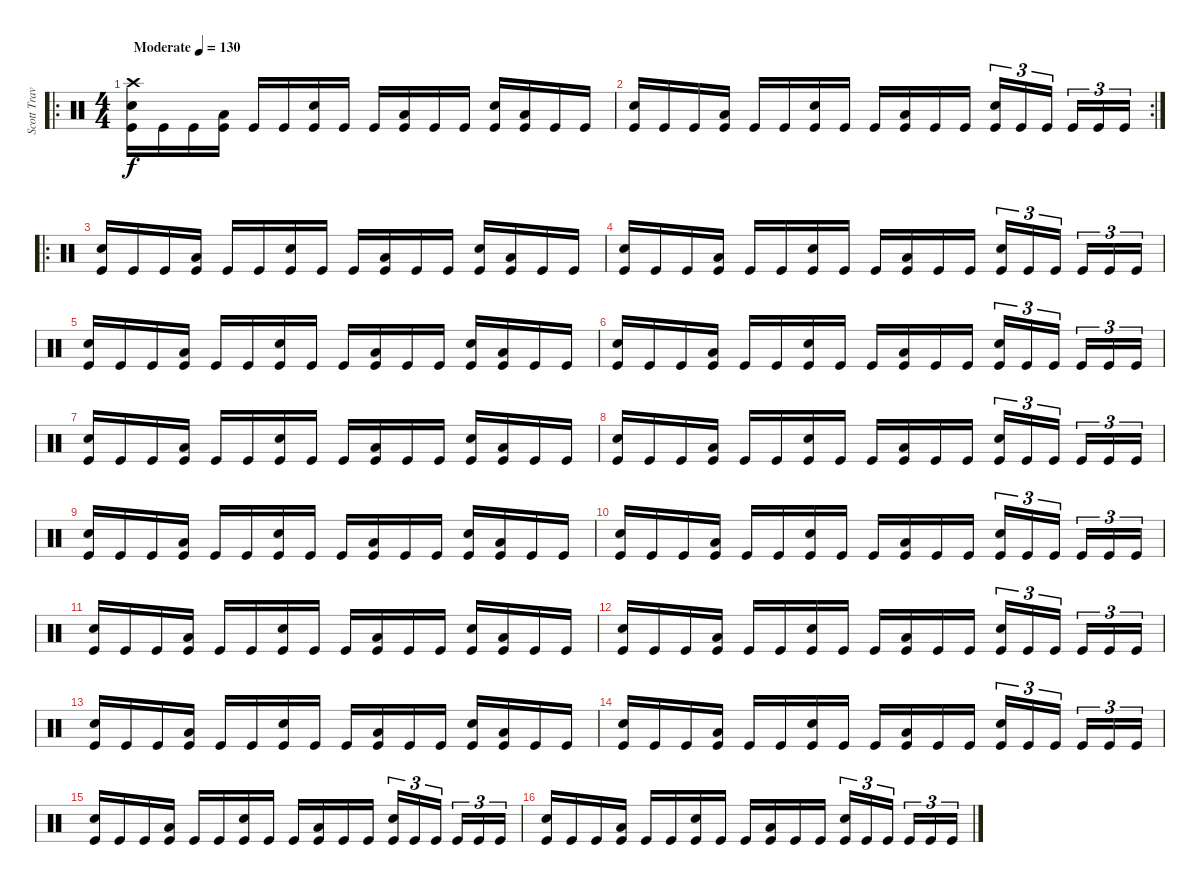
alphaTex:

\track ("Scott Travis (Drums)" "Scott Trav") {instrument percussion}
\staff {score}
\articulation defaults
\ro
\ts (4 4)
\tempo (130 "Moderate")
\clef neutral
\ks c
("Crash high (hit)" "Snare (hit) 2" "Kick (hit)").16{dy f} "Kick (hit)".16 "Kick (hit)".16 ("Low Floor Tom (hit)" "Kick (hit)").16 "Kick (hit)".16 "Kick (hit)".16 ("Snare (hit) 2" "Kick (hit)").16 "Kick (hit)".16 "Kick (hit)".16 ("Low Floor Tom (hit)" "Kick (hit)").16 "Kick (hit)".16 "Kick (hit)".16 ("Snare (hit) 2" "Kick (hit)").16 ("Low Floor Tom (hit)" "Kick (hit)").16 "Kick (hit)".16 "Kick (hit)".16 |
\rc 2
("Snare (hit) 2" "Kick (hit)").16 "Kick (hit)".16 "Kick (hit)".16 ("Low Floor Tom (hit)" "Kick (hit)").16 "Kick (hit)".16 "Kick (hit)".16 ("Snare (hit) 2" "Kick (hit)").16 "Kick (hit)".16 "Kick (hit)".16 ("Low Floor Tom (hit)" "Kick (hit)").16 "Kick (hit)".16 "Kick (hit)".16 ("Snare (hit) 2" "Kick (hit)").16{tu (3 2)} "Kick (hit)".16{tu (3 2)} "Kick (hit)".16{tu (3 2)} "Kick (hit)".16{tu (3 2)} "Kick (hit)".16{tu (3 2)} "Kick (hit)".16{tu (3 2)} |
\ro
("Snare (hit) 2" "Kick (hit)").16 "Kick (hit)".16 "Kick (hit)".16 ("Low Floor Tom (hit)" "Kick (hit)").16 "Kick (hit)".16 "Kick (hit)".16 ("Snare (hit) 2" "Kick (hit)").16 "Kick (hit)".16 "Kick (hit)".16 ("Low Floor Tom (hit)" "Kick (hit)").16 "Kick (hit)".16 "Kick (hit)".16 ("Snare (hit) 2" "Kick (hit)").16 ("Low Floor Tom (hit)" "Kick (hit)").16 "Kick (hit)".16 "Kick (hit)".16 |
("Snare (hit) 2" "Kick (hit)").16 "Kick (hit)".16 "Kick (hit)".16 ("Low Floor Tom (hit)" "Kick (hit)").16 "Kick (hit)".16 "Kick (hit)".16 ("Snare (hit) 2" "Kick (hit)").16 "Kick (hit)".16 "Kick (hit)".16 ("Low Floor Tom (hit)" "Kick (hit)").16 "Kick (hit)".16 "Kick (hit)".16 ("Snare (hit) 2" "Kick (hit)").16{tu (3 2)} "Kick (hit)".16{tu (3 2)} "Kick (hit)".16{tu (3 2)} "Kick (hit)".16{tu (3 2)} "Kick (hit)".16{tu (3 2)} "Kick (hit)".16{tu (3 2)} |
("Snare (hit) 2" "Kick (hit)").16 "Kick (hit)".16 "Kick (hit)".16 ("Low Floor Tom (hit)" "Kick (hit)").16 "Kick (hit)".16 "Kick (hit)".16 ("Snare (hit) 2" "Kick (hit)").16 "Kick (hit)".16 "Kick (hit)".16 ("Low Floor Tom (hit)" "Kick (hit)").16 "Kick (hit)".16 "Kick (hit)".16 ("Snare (hit) 2" "Kick (hit)").16 ("Low Floor Tom (hit)" "Kick (hit)").16 "Kick (hit)".16 "Kick (hit)".16 |
("Snare (hit) 2" "Kick (hit)").16 "Kick (hit)".16 "Kick (hit)".16 ("Low Floor Tom (hit)" "Kick (hit)").16 "Kick (hit)".16 "Kick (hit)".16 ("Snare (hit) 2" "Kick (hit)").16 "Kick (hit)".16 "Kick (hit)".16 ("Low Floor Tom (hit)" "Kick (hit)").16 "Kick (hit)".16 "Kick (hit)".16 ("Snare (hit) 2" "Kick (hit)").16{tu (3 2)} "Kick (hit)".16{tu (3 2)} "Kick (hit)".16{tu (3 2)} "Kick (hit)".16{tu (3 2)} "Kick (hit)".16{tu (3 2)} "Kick (hit)".16{tu (3 2)} |
("Snare (hit) 2" "Kick (hit)").16 "Kick (hit)".16 "Kick (hit)".16 ("Low Floor Tom (hit)" "Kick (hit)").16 "Kick (hit)".16 "Kick (hit)".16 ("Snare (hit) 2" "Kick (hit)").16 "Kick (hit)".16 "Kick (hit)".16 ("Low Floor Tom (hit)" "Kick (hit)").16 "Kick (hit)".16 "Kick (hit)".16 ("Snare (hit) 2" "Kick (hit)").16 ("Low Floor Tom (hit)" "Kick (hit)").16 "Kick (hit)".16 "Kick (hit)".16 |
("Snare (hit) 2" "Kick (hit)").16 "Kick (hit)".16 "Kick (hit)".16 ("Low Floor Tom (hit)" "Kick (hit)").16 "Kick (hit)".16 "Kick (hit)".16 ("Snare (hit) 2" "Kick (hit)").16 "Kick (hit)".16 "Kick (hit)".16 ("Low Floor Tom (hit)" "Kick (hit)").16 "Kick (hit)".16 "Kick (hit)".16 ("Snare (hit) 2" "Kick (hit)").16{tu (3 2)} "Kick (hit)".16{tu (3 2)} "Kick (hit)".16{tu (3 2)} "Kick (hit)".16{tu (3 2)} "Kick (hit)".16{tu (3 2)} "Kick (hit)".16{tu (3 2)} |
("Snare (hit) 2" "Kick (hit)").16 "Kick (hit)".16 "Kick (hit)".16 ("Low Floor Tom (hit)" "Kick (hit)").16 "Kick (hit)".16 "Kick (hit)".16 ("Snare (hit) 2" "Kick (hit)").16 "Kick (hit)".16 "Kick (hit)".16 ("Low Floor Tom (hit)" "Kick (hit)").16 "Kick (hit)".16 "Kick (hit)".16 ("Snare (hit) 2" "Kick (hit)").16 ("Low Floor Tom (hit)" "Kick (hit)").16 "Kick (hit)".16 "Kick (hit)".16 |
("Snare (hit) 2" "Kick (hit)").16 "Kick (hit)".16 "Kick (hit)".16 ("Low Floor Tom (hit)" "Kick (hit)").16 "Kick (hit)".16 "Kick (hit)".16 ("Snare (hit) 2" "Kick (hit)").16 "Kick (hit)".16 "Kick (hit)".16 ("Low Floor Tom (hit)" "Kick (hit)").16 "Kick (hit)".16 "Kick (hit)".16 ("Snare (hit) 2" "Kick (hit)").16{tu (3 2)} "Kick (hit)".16{tu (3 2)} "Kick (hit)".16{tu (3 2)} "Kick (hit)".16{tu (3 2)} "Kick (hit)".16{tu (3 2)} "Kick (hit)".16{tu (3 2)} |
("Snare (hit) 2" "Kick (hit)").16 "Kick (hit)".16 "Kick (hit)".16 ("Low Floor Tom (hit)" "Kick (hit)").16 "Kick (hit)".16 "Kick (hit)".16 ("Snare (hit) 2" "Kick (hit)").16 "Kick (hit)".16 "Kick (hit)".16 ("Low Floor Tom (hit)" "Kick (hit)").16 "Kick (hit)".16 "Kick (hit)".16 ("Snare (hit) 2" "Kick (hit)").16 ("Low Floor Tom (hit)" "Kick (hit)").16 "Kick (hit)".16 "Kick (hit)".16 |
("Snare (hit) 2" "Kick (hit)").16 "Kick (hit)".16 "Kick (hit)".16 ("Low Floor Tom (hit)" "Kick (hit)").16 "Kick (hit)".16 "Kick (hit)".16 ("Snare (hit) 2" "Kick (hit)").16 "Kick (hit)".16 "Kick (hit)".16 ("Low Floor Tom (hit)" "Kick (hit)").16 "Kick (hit)".16 "Kick (hit)".16 ("Snare (hit) 2" "Kick (hit)").16{tu (3 2)} "Kick (hit)".16{tu (3 2)} "Kick (hit)".16{tu (3 2)} "Kick (hit)".16{tu (3 2)} "Kick (hit)".16{tu (3 2)} "Kick (hit)".16{tu (3 2)} |
("Snare (hit) 2" "Kick (hit)").16 "Kick (hit)".16 "Kick (hit)".16 ("Low Floor Tom (hit)" "Kick (hit)").16 "Kick (hit)".16 "Kick (hit)".16 ("Snare (hit) 2" "Kick (hit)").16 "Kick (hit)".16 "Kick (hit)".16 ("Low Floor Tom (hit)" "Kick (hit)").16 "Kick (hit)".16 "Kick (hit)".16 ("Snare (hit) 2" "Kick (hit)").16 ("Low Floor Tom (hit)" "Kick (hit)").16 "Kick (hit)".16 "Kick (hit)".16 |
("Snare (hit) 2" "Kick (hit)").16 "Kick (hit)".16 "Kick (hit)".16 ("Low Floor Tom (hit)" "Kick (hit)").16 "Kick (hit)".16 "Kick (hit)".16 ("Snare (hit) 2" "Kick (hit)").16 "Kick (hit)".16 "Kick (hit)".16 ("Low Floor Tom (hit)" "Kick (hit)").16 "Kick (hit)".16 "Kick (hit)".16 ("Snare (hit) 2" "Kick (hit)").16{tu (3 2)} "Kick (hit)".16{tu (3 2)} "Kick (hit)".16{tu (3 2)} "Kick (hit)".16{tu (3 2)} "Kick (hit)".16{tu (3 2)} "Kick (hit)".16{tu (3 2)} |
("Snare (hit) 2" "Kick (hit)").16 "Kick (hit)".16 "Kick (hit)".16 ("Low Floor Tom (hit)" "Kick (hit)").16 "Kick (hit)".16 "Kick (hit)".16 ("Snare (hit) 2" "Kick (hit)").16 "Kick (hit)".16 "Kick (hit)".16 ("Low Floor Tom (hit)" "Kick (hit)").16 "Kick (hit)".16 "Kick (hit)".16 ("Snare (hit) 2" "Kick (hit)").16{tu (3 2)} "Kick (hit)".16{tu (3 2)} "Kick (hit)".16{tu (3 2)} "Kick (hit)".16{tu (3 2)} "Kick (hit)".16{tu (3 2)} "Kick (hit)".16{tu (3 2)} |
("Snare (hit) 2" "Kick (hit)").16 "Kick (hit)".16 "Kick (hit)".16 ("Low Floor Tom (hit)" "Kick (hit)").16 "Kick (hit)".16 "Kick (hit)".16 ("Snare (hit) 2" "Kick (hit)").16 "Kick (hit)".16 "Kick (hit)".16 ("Low Floor Tom (hit)" "Kick (hit)").16 "Kick (hit)".16 "Kick (hit)".16 ("Snare (hit) 2" "Kick (hit)").16{tu (3 2)} "Kick (hit)".16{tu (3 2)} "Kick (hit)".16{tu (3 2)} "Kick (hit)".16{tu (3 2)} "Kick (hit)".16{tu (3 2)} "Kick (hit)".16{tu (3 2)}
